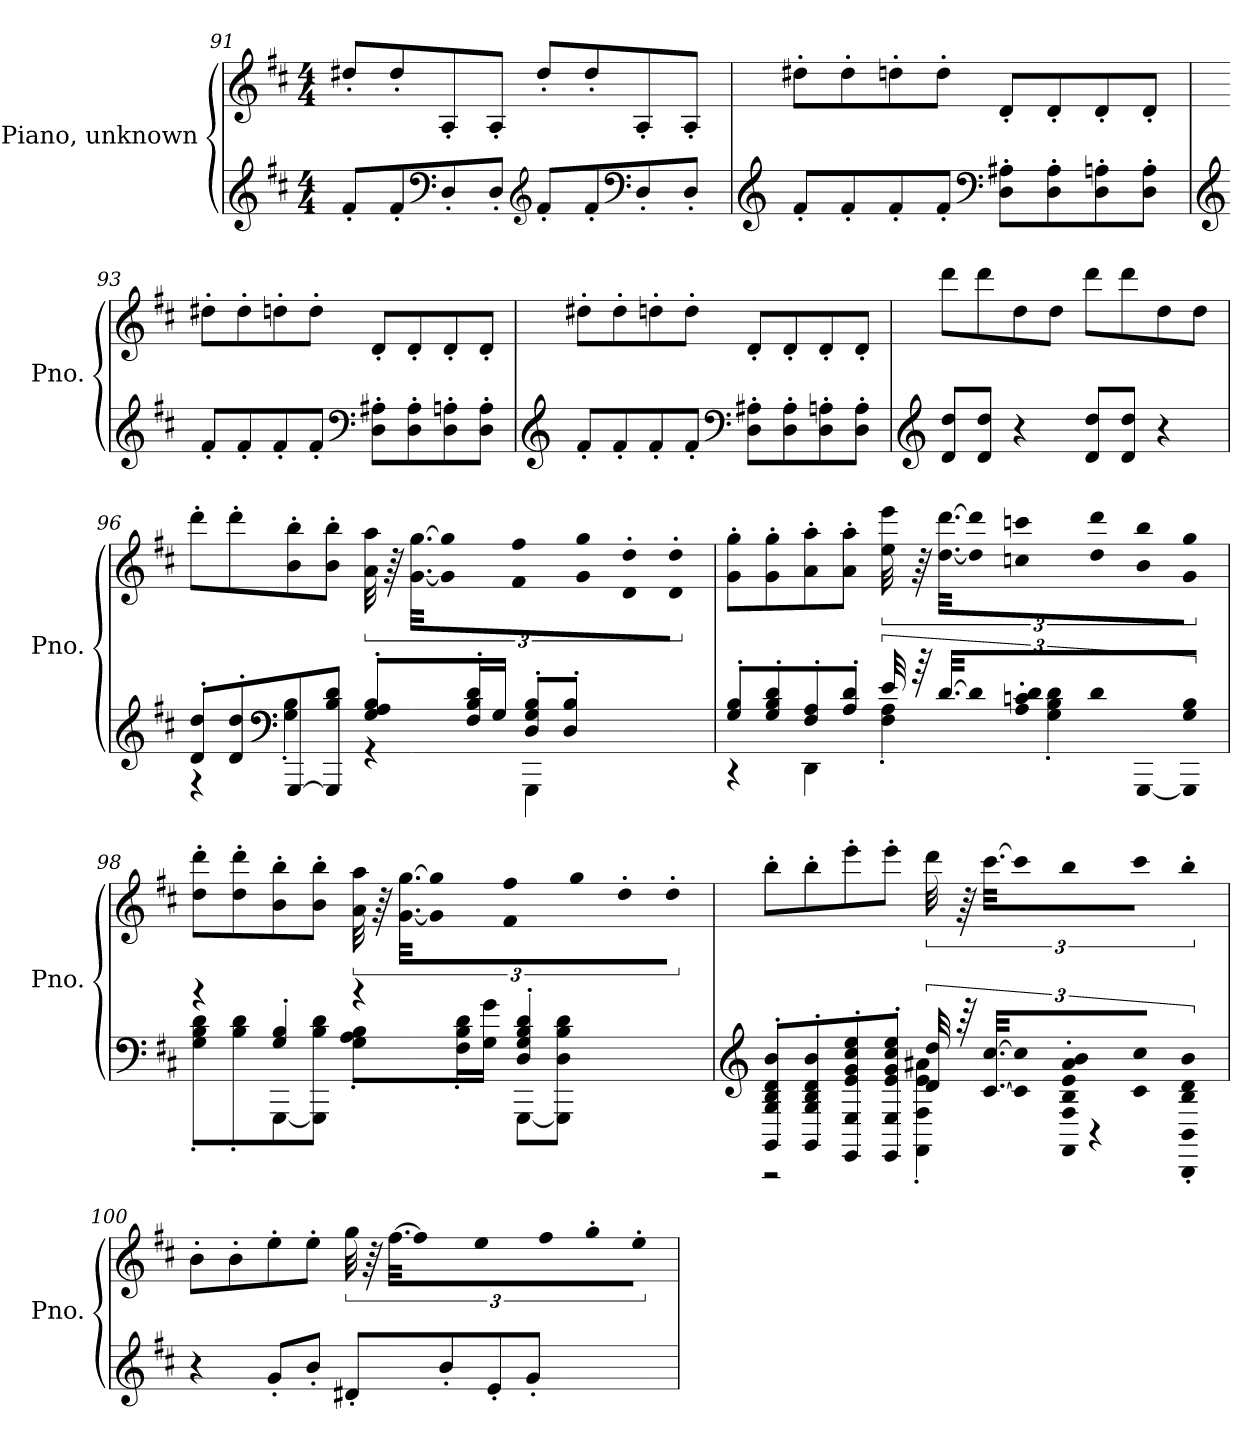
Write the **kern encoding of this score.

**kern	**kern
*part1	*part1
*staff2	*staff1
*I"Piano, unknown	*
*I'Pno.	*
!!LO:LB:g=z
*clefG2	*clefG2
*k[f#c#]	*k[f#c#]
*M4/4	*M4/4
=91	=91
8f#'/L	8dd#X'/L
8f#'/	8dd#'/
*clefF4	*
8D'/	8A'/
8D'/J	8A'/J
*clefG2	*
8f#'/L	8dd#'/L
8f#'/	8dd#'/
*clefF4	*
8D'/	8A'/
8D'/J	8A'/J
=92	=92
*clefG2	*
8f#'/L	8dd#X'\L
8f#'/	8dd#'\
8f#'/	8ddn'\
8f#'/J	8dd'\J
*clefF4	*
8D\' 8A#X\'L	8d'/L
8D\' 8A#\'	8d'/
8D\' 8An\'	8d'/
8D\' 8A\'J	8d'/J
=93	=93
*clefG2	*
8f#'/L	8dd#X'\L
8f#'/	8dd#'\
8f#'/	8ddn'\
8f#'/J	8dd'\J
*clefF4	*
8D\' 8A#X\'L	8d'/L
8D\' 8A#\'	8d'/
8D\' 8An\'	8d'/
8D\' 8A\'J	8d'/J
!!LO:PB:g=z
=94	=94
*clefG2	*
8f#'/L	8dd#X'\L
8f#'/	8dd#'\
8f#'/	8ddn'\
8f#'/J	8dd'\J
*clefF4	*
8D\' 8A#X\'L	8d'/L
8D\' 8A#\'	8d'/
8D\' 8An\'	8d'/
8D\' 8A\'J	8d'/J
=95	=95
*clefG2	*
8d/ 8dd/L	8ddd\L
8d/ 8dd/J	8ddd\
4r	8dd\
.	8dd\J
8d/ 8dd/L	8ddd\L
8d/ 8dd/J	8ddd\
4r	8dd\
.	8dd\J
=96	=96
*^	*
8d/' 8dd/'L	4r	8ddd'\L
8d/' 8dd/'	.	8ddd'\
*clefF4	*	*
[8GGG/	4G\' 4B\'	8b\' 8bb\'
8GGG/] 8B/ 8d/J	.	8b\' 8bb\'J
8G/' 8A/' 8B/'L	4r	48a\ 48aa\
.	.	96r
.	.	[48.g\ [48.gg\KLL
.	.	16g\] 16gg\]
16F#/' 16B/' 16d/'L	.	16f#\ 16ff#\
16G/JJ	.	16g\ 16gg\J
8D/' 8G/' 8B/'L	4GGG\	8d\' 8dd\'
8D/' 8B/'J	.	8d\' 8dd\'J
!!LO:LB:g=z
=97	=97	=97
8G/' 8B/'L	4r	8g\' 8gg\'L
8G/' 8B/' 8d/'	.	8g\' 8gg\'
8F#/' 8A/'	4DD\	8a\' 8aa\'
8A/' 8d/'J	.	8a\' 8aa\'J
48e/	4F#\' 4A\'	48ee\ 48eee\
96r	.	96r
[48.d/KLL	.	[48.dd\ [48.ddd\KLL
16d/]	.	16dd\] 16ddd\]
16A/' 16cn/' 16d/'	.	16ccn\ 16cccn\
16d/J	.	16dd\ 16ddd\J
[8GGG/	4G\' 4B\' 4d\'	8b\ 8bb\
8GGG/] 8G/ 8B/J	.	8g\ 8gg\J
=98	=98	=98
4r	8G\' 8B\' 8d\'L	8dd\' 8ddd\'L
.	8B\' 8d\'	8dd\' 8ddd\'
4G/' 4B/'	[8GGG\	8b\' 8bb\'
.	8GGG\] 8B\ 8d\J	8b\' 8bb\'J
4r	8G\' 8A\' 8B\'L	48a\ 48aa\
.	.	96r
.	.	[48.g\ [48.gg\KLL
.	.	16g\] 16gg\]
.	16F#\' 16B\' 16d\'L	16f#\ 16ff#\
.	16G\ 16g\JJ	16gg\J
4D/' 4G/' 4B/' 4d/'	[8GGG\L	8dd'\
.	8GGG\] 8D\ 8B\ 8d\J	8dd'\J
!!LO:LB:g=z
=99	=99	=99
*clefG2	*	*
8GG/' 8G/' 8B/' 8d/' 8b/'L	2r	8bb'\L
8GG/' 8G/' 8B/' 8d/' 8b/'	.	8bb'\
8EE/' 8E/' 8e/' 8g/' 8cc#/' 8ee/'	.	8eee'\
8EE/' 8E/' 8e/' 8g/' 8cc#/' 8ee/'J	.	8eee'\J
48d/ 48dd/	4FF#\' 4F#\' 4e\' 4a#X\'	48ddd\
96r	.	96r
[48.c#/ [48.cc#/KLL	.	[48.ccc#\KLL
16c#/] 16cc#/]	.	16ccc#\]
16FF#/' 16F#/' 16B/' 16e/' 16a#/' 16b/'	.	16bb\
16c#/ 16cc#/JJ	.	16ccc#\JJ
4BBB/' 4BB/' 4B/' 4d/' 4b/'	4r	4bb'\
*v	*v	*
=100	=100
4r	8b'\L
.	8b'\
8g'/L	8ee'\
8b'/J	8ee'\J
8d#X'/L	48gg\
.	96r
.	[48.ff#\KLL
.	16ff#\]
8b'/	16ee\
.	16ff#\J
8e'/	8gg'\
8g'/J	8ee'\J
=	=
*-	*-
